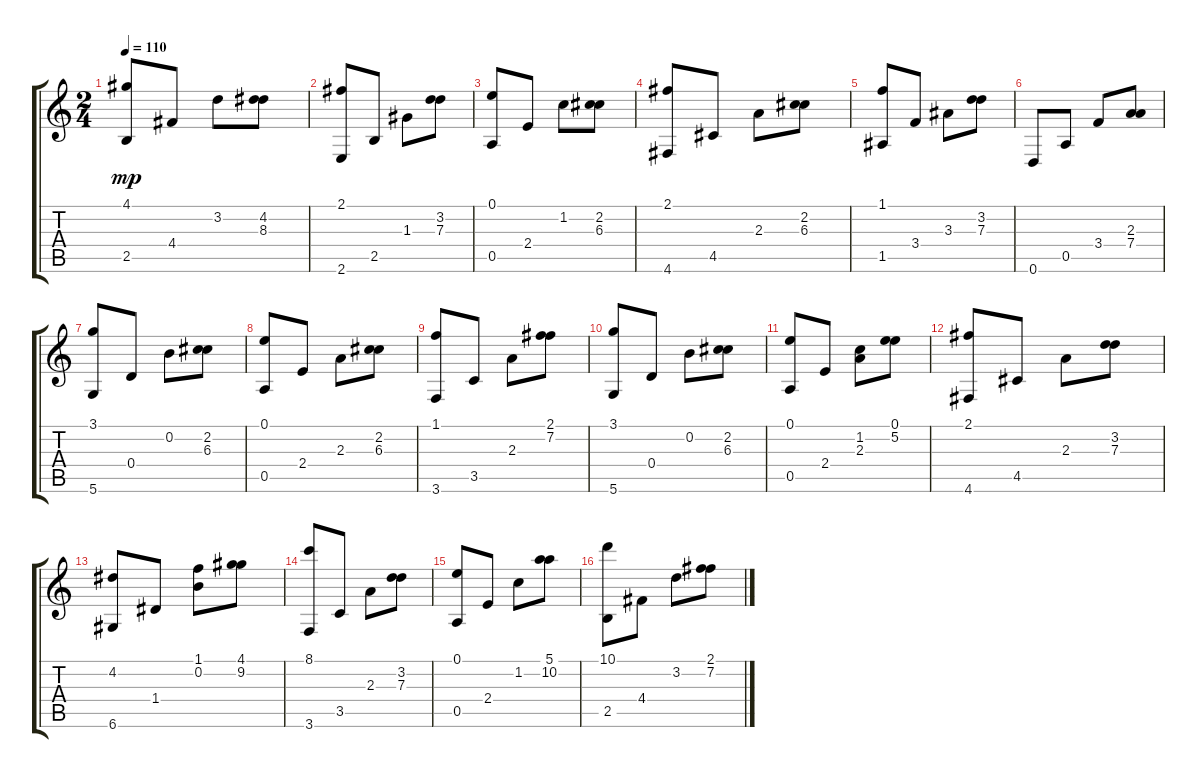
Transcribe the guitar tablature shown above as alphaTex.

\track "" {instrument acousticguitarnylon}
\staff {score tabs}
\tuning (E4 B3 G3 D3 A2 D2) {hide}
\ts (2 4)
\tempo 110
\clef g2
\ks c
(4.1 2.5).8{dy mp} 4.4.8 3.2.8 (4.2 8.3).8 |
(2.1 2.6).8 2.5.8 1.3.8 (3.2 7.3).8 |
(0.1 0.5).8 2.4.8 1.2.8 (2.2 6.3).8 |
(2.1 4.6).8 4.5.8 2.3.8 (2.2 6.3).8 |
(1.1 1.5).8 3.4.8 3.3.8 (3.2 7.3).8 |
0.6.8 0.5.8 3.4.8 (2.3 7.4).8 |
(3.1 5.6).8 0.4.8 0.2.8 (2.2 6.3).8 |
(0.1 0.5).8 2.4.8 2.3.8 (2.2 6.3).8 |
(1.1 3.6).8 3.5.8 2.3.8 (2.1 7.2).8 |
(3.1 5.6).8 0.4.8 0.2.8 (2.2 6.3).8 |
(0.1 0.5).8 2.4.8 (1.2 2.3).8 (0.1 5.2).8 |
(2.1 4.6).8 4.5.8 2.3.8 (3.2 7.3).8 |
(4.2 6.6).8 1.4.8 (1.1 0.2).8 (4.1 9.2).8 |
(8.1 3.6).8 3.5.8 2.3.8 (3.2 7.3).8 |
(0.1 0.5).8 2.4.8 1.2.8 (5.1 10.2).8 |
(10.1 2.5).8 4.4.8 3.2.8 (2.1 7.2).8
